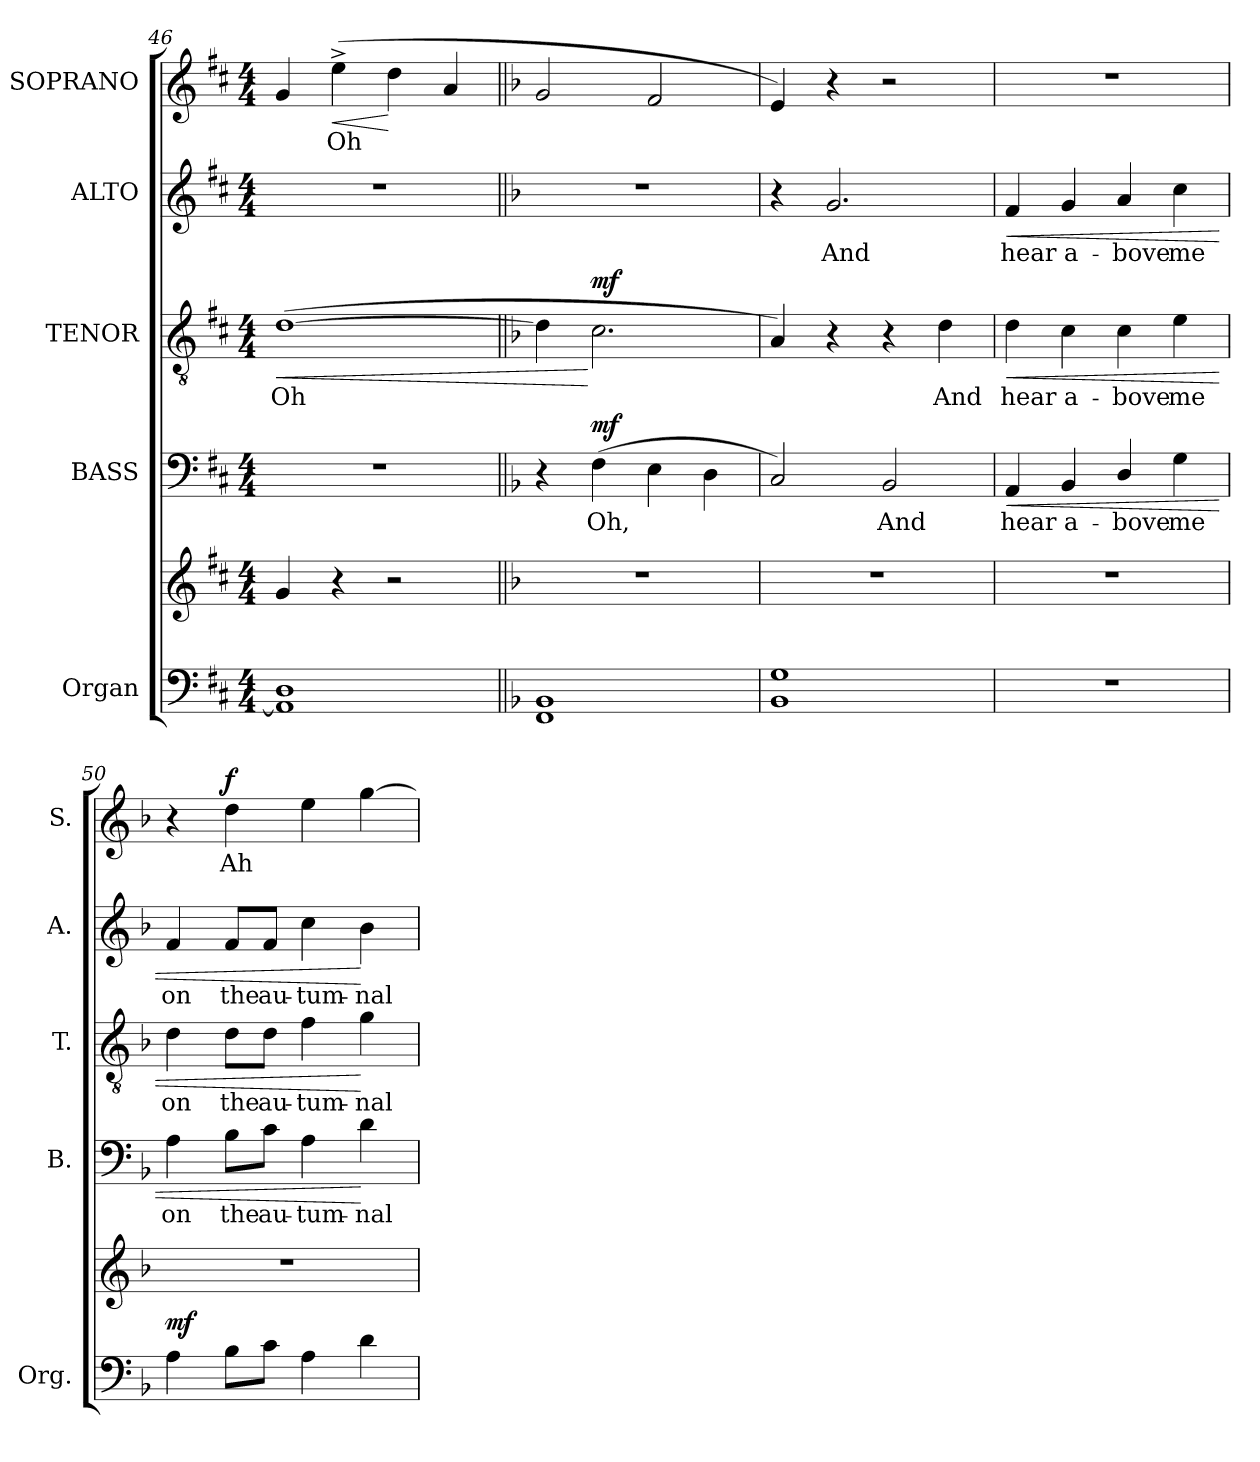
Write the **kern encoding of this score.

**kern	**kern	**dynam	**kern	**text	**dynam	**kern	**text	**dynam	**kern	**text	**dynam	**kern	**text	**dynam
*part5	*part5	*part5	*part4	*part4	*part4	*part3	*part3	*part3	*part2	*part2	*part2	*part1	*part1	*part1
*staff6	*staff5	*staff5/6	*staff4	*staff4	*staff4	*staff3	*staff3	*staff3	*staff2	*staff2	*staff2	*staff1	*staff1	*staff1
*I"Organ	*	*	*I"BASS	*	*	*I"TENOR	*	*	*I"ALTO	*	*	*I"SOPRANO	*	*
*I'Org.	*	*	*I'B.	*	*	*I'T.	*	*	*I'A.	*	*	*I'S.	*	*
*clefF4	*clefG2	*	*clefF4	*	*	*clefGv2	*	*	*clefG2	*	*	*clefG2	*	*
*	*	*	*	*	*	*ITrd7c12	*	*	*	*	*	*	*	*
*k[f#c#]	*k[f#c#]	*	*k[f#c#]	*	*	*k[f#c#]	*	*	*k[f#c#]	*	*	*k[f#c#]	*	*
*D:	*D:	*	*D:	*	*	*D:	*	*	*D:	*	*	*D:	*	*
*M4/4	*M4/4	*	*M4/4	*	*	*M4/4	*	*	*M4/4	*	*	*M4/4	*	*
=46	=46	=46	=46	=46	=46	=46	=46	=46	=46	=46	=46	=46	=46	=46
!	!	!	!	!	!	!	!LO:LY:b:color=#000000	!LO:HP:b	!	!	!	!	!	!
1AAi] 1Di	4gi/	.	1r	.	.	([1Di	Oh	<	1r	.	.	4gi/	.	.
!	!	!	!	!	!	!	!	!	!	!	!	!	!LO:LY:b:color=#000000	!LO:HP:b
.	4r	.	.	.	.	.	.	.	.	.	.	(4ee^i\	Oh	<
.	2r	.	.	.	.	.	.	.	.	.	.	4ddi\	.	[
.	.	.	.	.	.	.	.	.	.	.	.	4ai/	.	.
!!LO:LB:g=z
=47||	=47||	=47||	=47||	=47||	=47||	=47||	=47||	=47||	=47||	=47||	=47||	=47||	=47||	=47||
*k[b-]	*k[b-]	*	*k[b-]	*	*	*k[b-]	*	*	*k[b-]	*	*	*k[b-]	*	*
*F:	*F:	*	*F:	*	*	*F:	*	*	*F:	*	*	*F:	*	*
1FFi 1BB-i	1r	.	4r	.	.	4Di\]	.	.	1r	.	.	2gi/	.	.
!	!	!	!	!LO:LY:b:color=#000000	!	!	!	!	!	!	!	!	!	!
.	.	.	(4Fi\	Oh,	mf	2.Ci\	.	[ mf	.	.	.	.	.	.
.	.	.	4Ei\	.	.	.	.	.	.	.	.	2fi/	.	.
.	.	.	4Di\	.	.	.	.	.	.	.	.	.	.	.
=48	=48	=48	=48	=48	=48	=48	=48	=48	=48	=48	=48	=48	=48	=48
1BB-i 1Gi	1r	.	2Ci/)	.	.	4AAi/)	.	.	4r	.	.	4ei/)	.	.
!	!	!	!	!	!	!	!	!	!	!LO:LY:b:color=#000000	!	!	!	!
.	.	.	.	.	.	4r	.	.	2.gi/	And	.	4r	.	.
!	!	!	!	!LO:LY:b:color=#000000	!	!	!	!	!	!	!	!	!	!
.	.	.	2BB-i/	And	.	4r	.	.	.	.	.	2r	.	.
!	!	!	!	!	!	!	!LO:LY:b:color=#000000	!	!	!	!	!	!	!
.	.	.	.	.	.	4Di\	And	.	.	.	.	.	.	.
=49	=49	=49	=49	=49	=49	=49	=49	=49	=49	=49	=49	=49	=49	=49
!	!	!	!	!LO:LY:b:color=#000000	!LO:HP:b	!	!	!	!	!	!	!	!	!
!	!	!	!	!	!	!	!LO:LY:b:color=#000000	!LO:HP:b	!	!	!	!	!	!
!	!	!	!	!	!	!	!	!	!	!LO:LY:b:color=#000000	!LO:HP:b	!	!	!
1r	1r	.	4AAi/	hear	<	4Di\	hear	<	4fi/	hear	<	1r	.	.
!	!	!	!	!LO:LY:b:color=#000000	!	!	!	!	!	!	!	!	!	!
!	!	!	!	!	!	!	!LO:LY:b:color=#000000	!	!	!	!	!	!	!
!	!	!	!	!	!	!	!	!	!	!LO:LY:b:color=#000000	!	!	!	!
.	.	.	4BB-i/	a-	.	4Ci\	a-	.	4gi/	a-	.	.	.	.
!	!	!	!	!LO:LY:b:color=#000000	!	!	!	!	!	!	!	!	!	!
!	!	!	!	!	!	!	!LO:LY:b:color=#000000	!	!	!	!	!	!	!
!	!	!	!	!	!	!	!	!	!	!LO:LY:b:color=#000000	!	!	!	!
.	.	.	4Di/	-bove	.	4Ci\	-bove	.	4ai/	-bove	.	.	.	.
!	!	!	!	!LO:LY:b:color=#000000	!	!	!	!	!	!	!	!	!	!
!	!	!	!	!	!	!	!LO:LY:b:color=#000000	!	!	!	!	!	!	!
!	!	!	!	!	!	!	!	!	!	!LO:LY:b:color=#000000	!	!	!	!
.	.	.	4Gi\	me	.	4Ei\	me	.	4cci\	me	.	.	.	.
=50	=50	=50	=50	=50	=50	=50	=50	=50	=50	=50	=50	=50	=50	=50
!	!	!	!	!LO:LY:b:color=#000000	!	!	!	!	!	!	!	!	!	!
!	!	!	!	!	!	!	!LO:LY:b:color=#000000	!	!	!	!	!	!	!
!	!	!	!	!	!	!	!	!	!	!LO:LY:b:color=#000000	!	!	!	!
4Ai\	1r	mf	4Ai\	on	.	4Di\	on	.	4fi/	on	.	4r	.	.
!	!	!	!	!LO:LY:b:color=#000000	!	!	!	!	!	!	!	!	!	!
!	!	!	!	!	!	!	!LO:LY:b:color=#000000	!	!	!	!	!	!	!
!	!	!	!	!	!	!	!	!	!	!LO:LY:b:color=#000000	!	!	!	!
!	!	!	!	!	!	!	!	!	!	!	!	!	!LO:LY:b:color=#000000	!
8B-i\L	.	.	8B-i\L	the	.	8Di\L	the	.	8fi/L	the	.	4ddi\	Ah	f
!	!	!	!	!LO:LY:b:color=#000000	!	!	!	!	!	!	!	!	!	!
!	!	!	!	!	!	!	!LO:LY:b:color=#000000	!	!	!	!	!	!	!
!	!	!	!	!	!	!	!	!	!	!LO:LY:b:color=#000000	!	!	!	!
8ci\J	.	.	8ci\J	au-	.	8Di\J	au-	.	8fi/J	au-	.	.	.	.
!	!	!	!	!LO:LY:b:color=#000000	!	!	!	!	!	!	!	!	!	!
!	!	!	!	!	!	!	!LO:LY:b:color=#000000	!	!	!	!	!	!	!
!	!	!	!	!	!	!	!	!	!	!LO:LY:b:color=#000000	!	!	!	!
4Ai\	.	.	4Ai\	-tum-	.	4Fi\	-tum-	.	4cci\	-tum-	.	4eei\	.	.
!	!	!	!	!LO:LY:b:color=#000000	!	!	!	!	!	!	!	!	!	!
!	!	!	!	!	!	!	!LO:LY:b:color=#000000	!	!	!	!	!	!	!
!	!	!	!	!	!	!	!	!	!	!LO:LY:b:color=#000000	!	!	!	!
4di\	.	.	4di\	-nal	[	4Gi\	-nal	[	4b-i\	-nal	[	[4ggi\	.	.
=	=	=	=	=	=	=	=	=	=	=	=	=	=	=
*-	*-	*-	*-	*-	*-	*-	*-	*-	*-	*-	*-	*-	*-	*-
